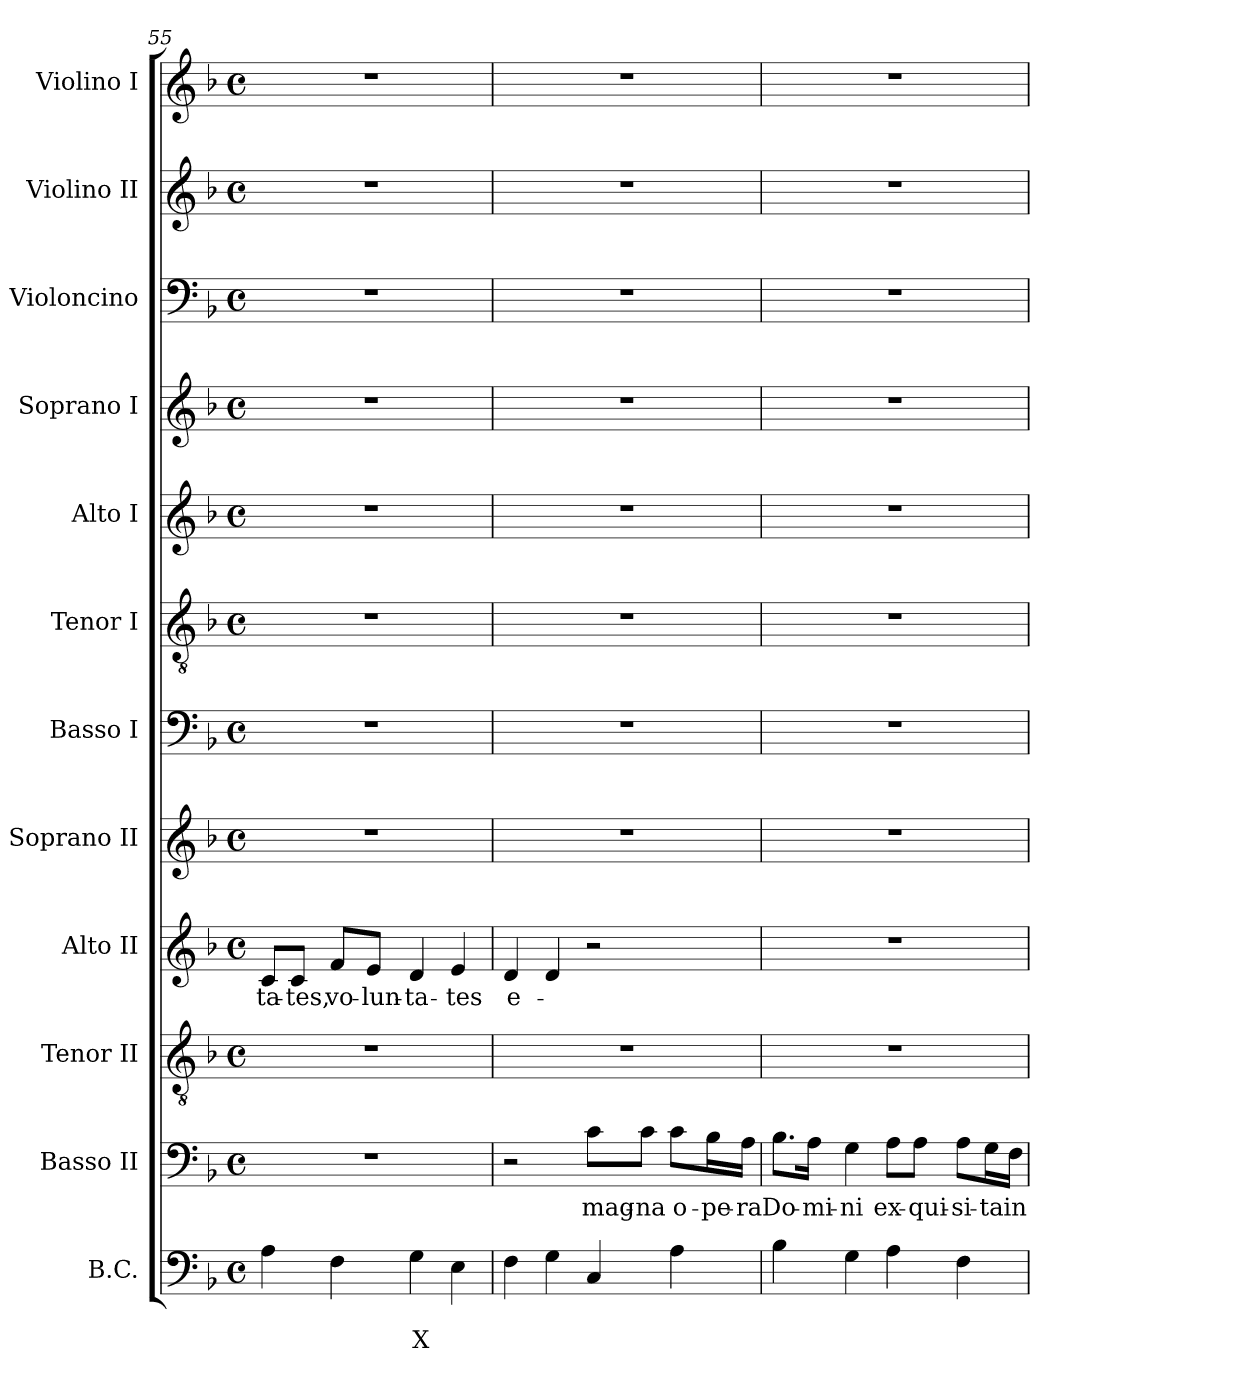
**kern	**text	**text	**kern	**text	**kern	**kern	**text	**kern	**kern	**kern	**kern	**kern	**kern	**kern	**kern
*part12	*part12	*part12	*part11	*part11	*part10	*part9	*part9	*part8	*part7	*part6	*part5	*part4	*part3	*part2	*part1
*staff12	*staff12	*staff12	*staff11	*staff11	*staff10	*staff9	*staff9	*staff8	*staff7	*staff6	*staff5	*staff4	*staff3	*staff2	*staff1
*I"B.C.	*	*	*I"Basso II	*	*I"Tenor II	*I"Alto II	*	*I"Soprano II	*I"Basso I	*I"Tenor I	*I"Alto I	*I"Soprano I	*I"Violoncino	*I"Violino II	*I"Violino I
*I'BC	*	*	*I'B 2	*	*I'T 2	*I'A 2	*	*I'S 2	*I'B 1	*I'T 1	*I'A 1	*I'S 1	*I'Vc.	*I'Vln. II	*I'Vln. I
*clefF4	*	*	*clefF4	*	*clefGv2	*clefG2	*	*clefG2	*clefF4	*clefGv2	*clefG2	*clefG2	*clefF4	*clefG2	*clefG2
*k[b-]	*	*	*k[b-]	*	*k[b-]	*k[b-]	*	*k[b-]	*k[b-]	*k[b-]	*k[b-]	*k[b-]	*k[b-]	*k[b-]	*k[b-]
*F:	*	*	*F:	*	*F:	*F:	*	*F:	*F:	*F:	*F:	*F:	*F:	*F:	*F:
*M4/4	*	*	*M4/4	*	*M4/4	*M4/4	*	*M4/4	*M4/4	*M4/4	*M4/4	*M4/4	*M4/4	*M4/4	*M4/4
*met(c)	*	*	*met(c)	*	*met(c)	*met(c)	*	*met(c)	*met(c)	*met(c)	*met(c)	*met(c)	*met(c)	*met(c)	*met(c)
=55	=55	=55	=55	=55	=55	=55	=55	=55	=55	=55	=55	=55	=55	=55	=55
!	!	!	!	!	!	!	!LO:LY:b	!	!	!	!	!	!	!	!
4A\	.	.	1r	.	1r	8c/L	-ta-	1r	1r	1r	1r	1r	1r	1r	1r
!	!	!	!	!	!	!	!LO:LY:b	!	!	!	!	!	!	!	!
.	.	.	.	.	.	8c/J	-tes,	.	.	.	.	.	.	.	.
!	!	!	!	!	!	!	!LO:LY:b	!	!	!	!	!	!	!	!
4F\	.	.	.	.	.	8f/L	vo-	.	.	.	.	.	.	.	.
!	!	!	!	!	!	!	!LO:LY:b	!	!	!	!	!	!	!	!
.	.	.	.	.	.	8e/J	-lun-	.	.	.	.	.	.	.	.
!	!	!LO:LY:b	!	!	!	!	!	!	!	!	!	!	!	!	!
!	!	!	!	!	!	!	!LO:LY:b	!	!	!	!	!	!	!	!
4G\	.	X	.	.	.	4d/	-ta-	.	.	.	.	.	.	.	.
!	!	!	!	!	!	!	!LO:LY:b	!	!	!	!	!	!	!	!
4E\	.	.	.	.	.	4e/	-tes	.	.	.	.	.	.	.	.
=56	=56	=56	=56	=56	=56	=56	=56	=56	=56	=56	=56	=56	=56	=56	=56
!	!	!	!	!	!	!	!LO:LY:b	!	!	!	!	!	!	!	!
4F\	.	.	2r	.	1r	4d/	e-	1r	1r	1r	1r	1r	1r	1r	1r
4G\	.	.	.	.	.	4d/	.	.	.	.	.	.	.	.	.
!	!	!	!	!LO:LY:b	!	!	!	!	!	!	!	!	!	!	!
4C/	.	.	8c\L	mag-	.	2r	.	.	.	.	.	.	.	.	.
!	!	!	!	!LO:LY:b	!	!	!	!	!	!	!	!	!	!	!
.	.	.	8c\J	-na	.	.	.	.	.	.	.	.	.	.	.
!	!	!	!	!LO:LY:b	!	!	!	!	!	!	!	!	!	!	!
4A\	.	.	8c\L	o-	.	.	.	.	.	.	.	.	.	.	.
!	!	!	!	!LO:LY:b	!	!	!	!	!	!	!	!	!	!	!
.	.	.	16B-\L	-pe-	.	.	.	.	.	.	.	.	.	.	.
!	!	!	!	!LO:LY:b	!	!	!	!	!	!	!	!	!	!	!
.	.	.	16A\JJ	-ra	.	.	.	.	.	.	.	.	.	.	.
!!LO:LB:g=z
=57	=57	=57	=57	=57	=57	=57	=57	=57	=57	=57	=57	=57	=57	=57	=57
!	!	!	!	!LO:LY:b	!	!	!	!	!	!	!	!	!	!	!
4B-\	.	.	8.B-\L	Do-	1r	1r	.	1r	1r	1r	1r	1r	1r	1r	1r
!	!	!	!	!LO:LY:b	!	!	!	!	!	!	!	!	!	!	!
.	.	.	16A\Jk	-mi-	.	.	.	.	.	.	.	.	.	.	.
!	!	!	!	!LO:LY:b	!	!	!	!	!	!	!	!	!	!	!
4G\	.	.	4G\	-ni	.	.	.	.	.	.	.	.	.	.	.
!	!	!	!	!LO:LY:b	!	!	!	!	!	!	!	!	!	!	!
4A\	.	.	8A\L	ex-	.	.	.	.	.	.	.	.	.	.	.
!	!	!	!	!LO:LY:b	!	!	!	!	!	!	!	!	!	!	!
.	.	.	8A\J	-qui-	.	.	.	.	.	.	.	.	.	.	.
!	!	!	!	!LO:LY:b	!	!	!	!	!	!	!	!	!	!	!
4F\	.	.	8A\L	-si-	.	.	.	.	.	.	.	.	.	.	.
!	!	!	!	!LO:LY:b	!	!	!	!	!	!	!	!	!	!	!
.	.	.	16G\L	-ta	.	.	.	.	.	.	.	.	.	.	.
!	!	!	!	!LO:LY:b	!	!	!	!	!	!	!	!	!	!	!
.	.	.	16F\JJ	in	.	.	.	.	.	.	.	.	.	.	.
=	=	=	=	=	=	=	=	=	=	=	=	=	=	=	=
*-	*-	*-	*-	*-	*-	*-	*-	*-	*-	*-	*-	*-	*-	*-	*-
